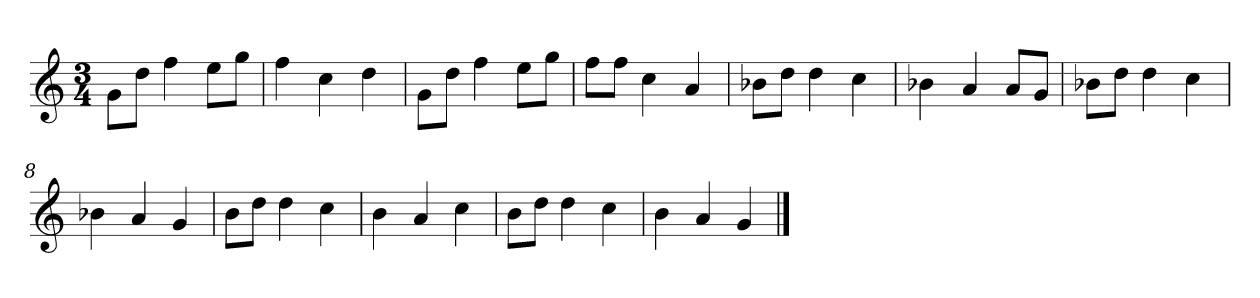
**kern
*part1
*staff1
*clefG2
*k[]
*C:
*M3/4
=
8g\L
8dd\J
4ff
8ee\L
8gg\J
=2
4ff
4cc
4dd
=3
8g\L
8dd\J
4ff
8ee\L
8gg\J
=4
8ff\L
8ff\J
4cc
4a
=5y
8b-X\L
8dd\J
4dd
4cc
=6
4b-X
4a
8a/L
8g/J
=7
8b-X\L
8dd\J
4dd
4cc
=8
4b-X
4a
4g
=9y
8b\L
8dd\J
4dd
4cc
=10
4b
4a
4cc
=11
8b\L
8dd\J
4dd
4cc
=12
4b
4a
4g
==
*-
